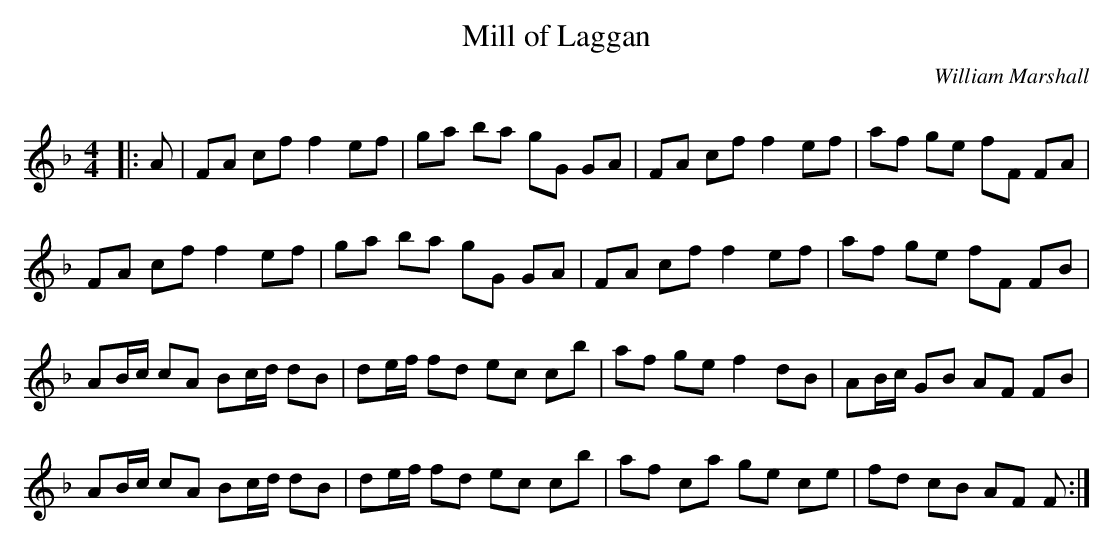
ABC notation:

X:1
T: Mill of Laggan
C:William Marshall
Q: 232
K:F
M:4/4
L:1/8
|:A|FA cf f2 ef|ga ba gG GA|FA cf f2 ef|af ge fF FA|
FA cf f2 ef|ga ba gG GA|FA cf f2 ef|af ge fF FB|
AB1/2c1/2 cA Bc1/2d1/2 dB|de1/2f1/2 fd ec cb|af ge f2 dB|AB1/2c1/2 GB AF FB|
AB1/2c1/2 cA Bc1/2d1/2 dB|de1/2f1/2 fd ec cb|af ca ge ce|fd cB AF F:|
